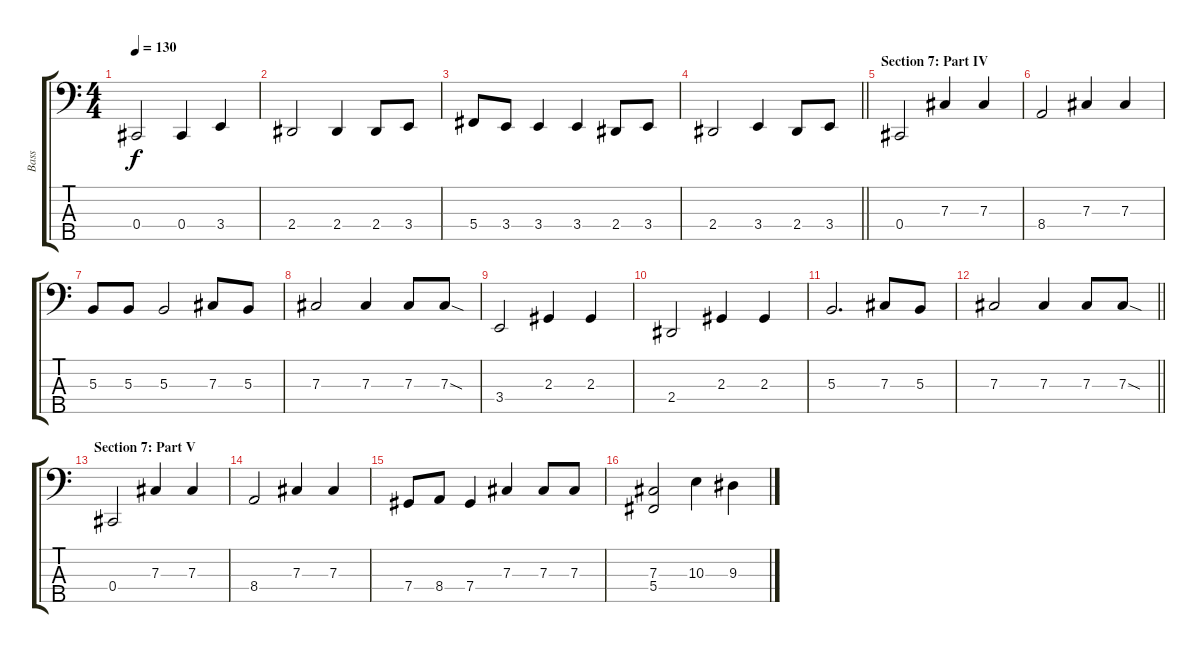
\track ("Bass" "Bass") {instrument electricbasspick}
\staff {score tabs}
\tuning (E2 B1 Gb1 Db1 Ab0) {hide}
\ts (4 4)
\tempo 130
\clef f4
\ks c
0.4.2{dy f} 0.4.4 3.4.4 |
2.4.2 2.4.4 2.4.8 3.4.8 |
5.4.8 3.4.8 3.4.4 3.4.4 2.4.8 3.4.8 |
\barLineRight lightlight
2.4.2 3.4.4 2.4.8 3.4.8 |
\section ("" "Section 7: Part IV")
0.4.2 7.3.4 7.3.4 |
8.4.2 7.3.4 7.3.4 |
5.3.8 5.3.8 5.3.2 7.3.8 5.3.8 |
7.3.2 7.3.4 7.3.8 7.3{sod}.8 |
3.4.2 2.3.4 2.3.4 |
2.4.2 2.3.4 2.3.4 |
5.3.2{d} 7.3.8 5.3.8 |
\barLineRight lightlight
7.3.2 7.3.4 7.3.8 7.3{sod}.8 |
\section ("" "Section 7: Part V")
0.4.2 7.3.4 7.3.4 |
8.4.2 7.3.4 7.3.4 |
7.4.8 8.4.8 7.4.4 7.3.4 7.3.8 7.3.8 |
(7.3 5.4).2 10.3.4 9.3.4
